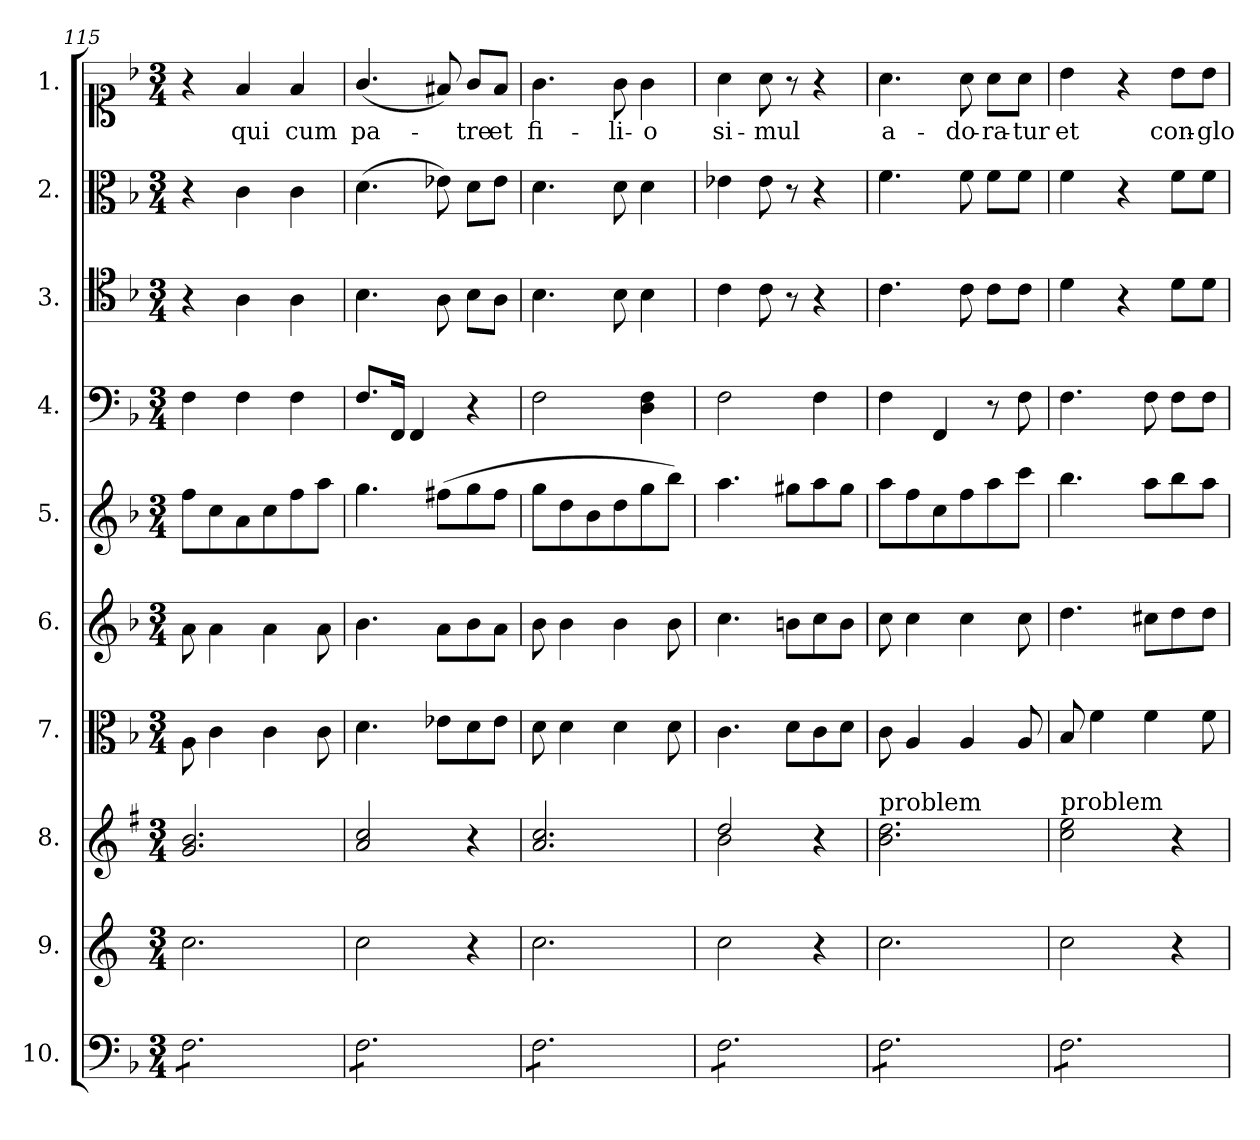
**kern	**kern	**kern	**kern	**kern	**kern	**kern	**kern	**kern	**kern	**text
*part10	*part9	*part8	*part7	*part6	*part5	*part4	*part3	*part2	*part1	*part1
*staff10	*staff9	*staff8	*staff7	*staff6	*staff5	*staff4	*staff3	*staff2	*staff1	*staff1
*I"10.	*I"9.	*I"8.	*I"7.	*I"6.	*I"5.	*I"4.	*I"3.	*I"2.	*I"1.	*
*clefF4	*clefG2	*clefG2	*clefC3	*clefG2	*clefG2	*clefF4	*clefC4	*clefC3	*clefC1	*
*	*ITrd4c7	*ITrd1c2	*	*	*	*	*	*	*	*
*k[b-]	*k[b-]	*k[b-]	*k[b-]	*k[b-]	*k[b-]	*k[b-]	*k[b-]	*k[b-]	*k[b-]	*
*M3/4	*M3/4	*M3/4	*M3/4	*M3/4	*M3/4	*M3/4	*M3/4	*M3/4	*M3/4	*
=115	=115	=115	=115	=115	=115	=115	=115	=115	=115	=115
*tremolo	*	*	*	*	*	*	*	*	*	*
8F\L	2.f\	2.f/ 2.a/	8A\	8a\	8ff\L	4F\	4r	4r	4r	.
8F\	.	.	4c\	4a\	8cc\	.	.	.	.	.
8F\	.	.	.	.	8a\	4F\	4A\	4c\	4f/	qui
8F\	.	.	4c\	4a\	8cc\	.	.	.	.	.
8F\	.	.	.	.	8ff\	4F\	4A\	4c\	4f/	cum
8F\J	.	.	8c\	8a\	8aa\J	.	.	.	.	.
=116	=116	=116	=116	=116	=116	=116	=116	=116	=116	=116
8F\L	2f\	2g/ 2b-/	4.d\	4.b-\	4.gg\	8.F/L	4.B-\	(>4.d\	(>4.g/	pa-
8F\	.	.	.	.	.	.	.	.	.	.
.	.	.	.	.	.	16FF/Jk	.	.	.	.
8F\	.	.	.	.	.	4FF/	.	.	.	.
8F\	.	.	8e-X\L	8a\L	(8ff#X\L	.	8A\	8e-X\)	8f#X/)	.
8F\	4r	4r	8d\	8b-\	8gg\	4r	8B-\L	8d\L	8g/L	-tre
8F\J	.	.	8e-\J	8a\J	8ff#\J	.	8A\J	8e-\J	8f#/J	et
=117	=117	=117	=117	=117	=117	=117	=117	=117	=117	=117
8F\L	2.f\	2.g/ 2.b-/	8d\	8b-\	8gg\L	2F\	4.B-\	4.d\	4.g\	fi-
8F\	.	.	4d\	4b-\	8dd\	.	.	.	.	.
8F\	.	.	.	.	8b-\	.	.	.	.	.
8F\	.	.	4d\	4b-\	8dd\	.	8B-\	8d\	8g\	-li-
8F\	.	.	.	.	8gg\	4D\ 4F\	4B-\	4d\	4g\	-o
8F\J	.	.	8d\	8b-\	8bb-\J)	.	.	.	.	.
=118	=118	=118	=118	=118	=118	=118	=118	=118	=118	=118
*	*	*^	*	*	*	*	*	*	*	*
8F\L	2f\	2cc/	2a\	4.c\	4.cc\	4.aa\	2F\	4c\	4e-X\	4a\	si-
8F\	.	.	.	.	.	.	.	.	.	.	.
8F\	.	.	.	.	.	.	.	8c\	8e-\	8a\	-mul
8F\	.	.	.	8d\L	8bn\L	8gg#X\L	.	8r	8r	8r	.
8F\	4r	4r	4ryy	8c\	8cc\	8aa\	4F\	4r	4r	4r	.
8F\J	.	.	.	8d\J	8b\J	8gg#\J	.	.	.	.	.
*	*	*v	*v	*	*	*	*	*	*	*	*
=119	=119	=119	=119	=119	=119	=119	=119	=119	=119	=119
!	!	!LO:TX:a:t=problem	!	!	!	!	!	!	!	!
8F\L	2.f\	2.a\ 2.cc\	8c\	8cc\	8aa\L	4F\	4.c\	4.f\	4.a\	a-
8F\	.	.	4A/	4cc\	8ff\	.	.	.	.	.
8F\	.	.	.	.	8cc\	4FF/	.	.	.	.
8F\	.	.	4A/	4cc\	8ff\	.	8c\	8f\	8a\	-do-
8F\	.	.	.	.	8aa\	8r	8c\L	8f\L	8a\L	-ra-
8F\J	.	.	8A/	8cc\	8ccc\J	8F\	8c\J	8f\J	8a\J	-tur
=120	=120	=120	=120	=120	=120	=120	=120	=120	=120	=120
!	!	!LO:TX:a:t=problem	!	!	!	!	!	!	!	!
8F\L	2f\	2b-\ 2dd\	8B-/	4.dd\	4.bb-\	4.F\	4d\	4f\	4b-\	et
8F\	.	.	4f\	.	.	.	.	.	.	.
8F\	.	.	.	.	.	.	4r	4r	4r	.
8F\	.	.	4f\	8cc#X\L	8aa\L	8F\	.	.	.	.
8F\	4r	4r	.	8dd\	8bb-\	8F\L	8d\L	8f\L	8b-\L	con-
8F\J	.	.	8f\	8dd\J	8aa\J	8F\J	8d\J	8f\J	8b-\J	-glo-
*Xtremolo	*	*	*	*	*	*	*	*	*	*
=	=	=	=	=	=	=	=	=	=	=
*-	*-	*-	*-	*-	*-	*-	*-	*-	*-	*-
